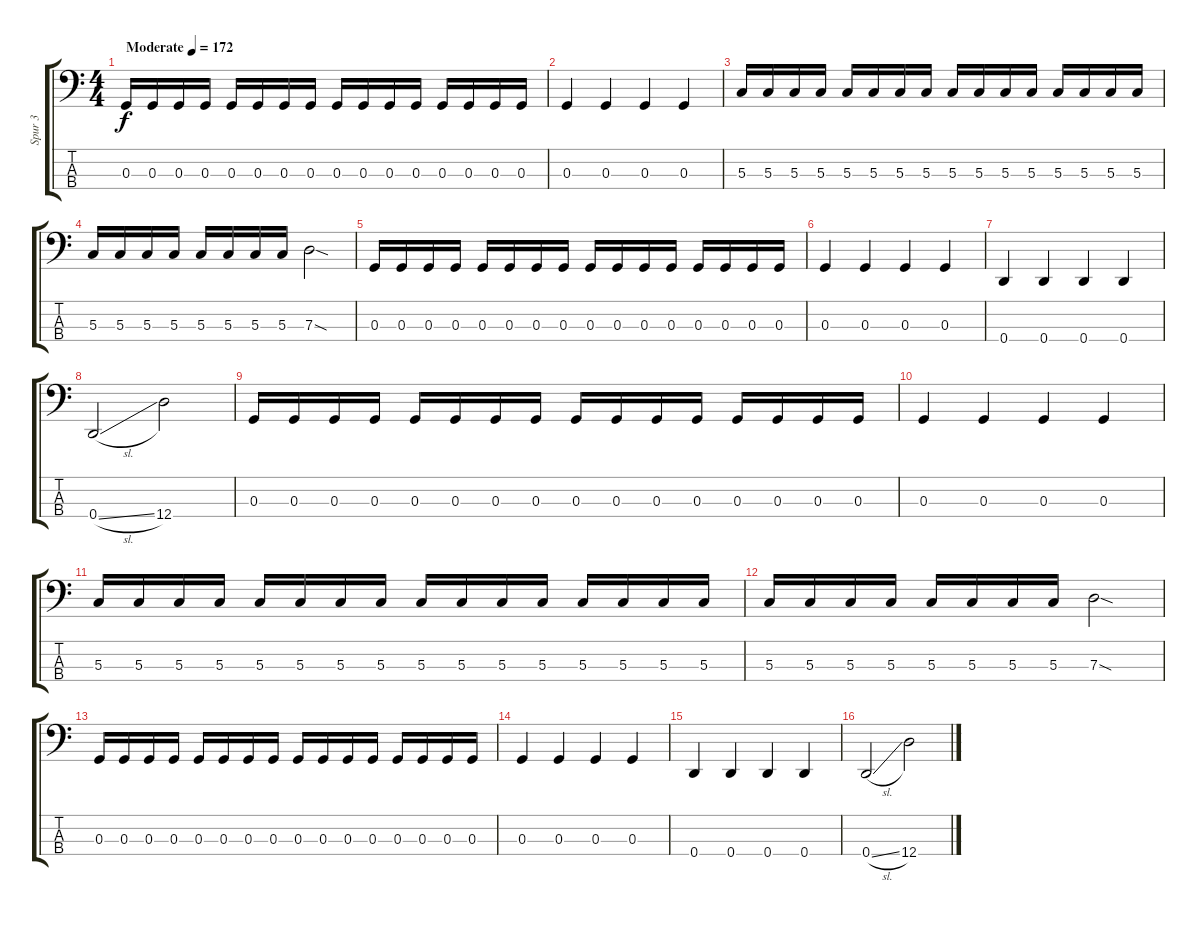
\track ("Spur 3" "Spur 3") {instrument electricbassfinger}
\staff {score tabs}
\tuning (F2 C2 G1 D1) {hide}
\ts (4 4)
\tempo (172 "Moderate")
\clef f4
\ks c
0.3.16{dy f instrument electricbassfinger} 0.3.16 0.3.16 0.3.16 0.3.16 0.3.16 0.3.16 0.3.16 0.3.16 0.3.16 0.3.16 0.3.16 0.3.16 0.3.16 0.3.16 0.3.16 |
0.3.4 0.3.4 0.3.4 0.3.4 |
5.3.16 5.3.16 5.3.16 5.3.16 5.3.16 5.3.16 5.3.16 5.3.16 5.3.16 5.3.16 5.3.16 5.3.16 5.3.16 5.3.16 5.3.16 5.3.16 |
5.3.16 5.3.16 5.3.16 5.3.16 5.3.16 5.3.16 5.3.16 5.3.16 7.3{sod}.2 |
0.3.16 0.3.16 0.3.16 0.3.16 0.3.16 0.3.16 0.3.16 0.3.16 0.3.16 0.3.16 0.3.16 0.3.16 0.3.16 0.3.16 0.3.16 0.3.16 |
0.3.4 0.3.4 0.3.4 0.3.4 |
0.4.4 0.4.4 0.4.4 0.4.4 |
0.4{sl}.2 12.4.2 |
0.3.16 0.3.16 0.3.16 0.3.16 0.3.16 0.3.16 0.3.16 0.3.16 0.3.16 0.3.16 0.3.16 0.3.16 0.3.16 0.3.16 0.3.16 0.3.16 |
0.3.4 0.3.4 0.3.4 0.3.4 |
5.3.16 5.3.16 5.3.16 5.3.16 5.3.16 5.3.16 5.3.16 5.3.16 5.3.16 5.3.16 5.3.16 5.3.16 5.3.16 5.3.16 5.3.16 5.3.16 |
5.3.16 5.3.16 5.3.16 5.3.16 5.3.16 5.3.16 5.3.16 5.3.16 7.3{sod}.2 |
0.3.16 0.3.16 0.3.16 0.3.16 0.3.16 0.3.16 0.3.16 0.3.16 0.3.16 0.3.16 0.3.16 0.3.16 0.3.16 0.3.16 0.3.16 0.3.16 |
0.3.4 0.3.4 0.3.4 0.3.4 |
0.4.4 0.4.4 0.4.4 0.4.4 |
0.4{sl}.2 12.4.2
